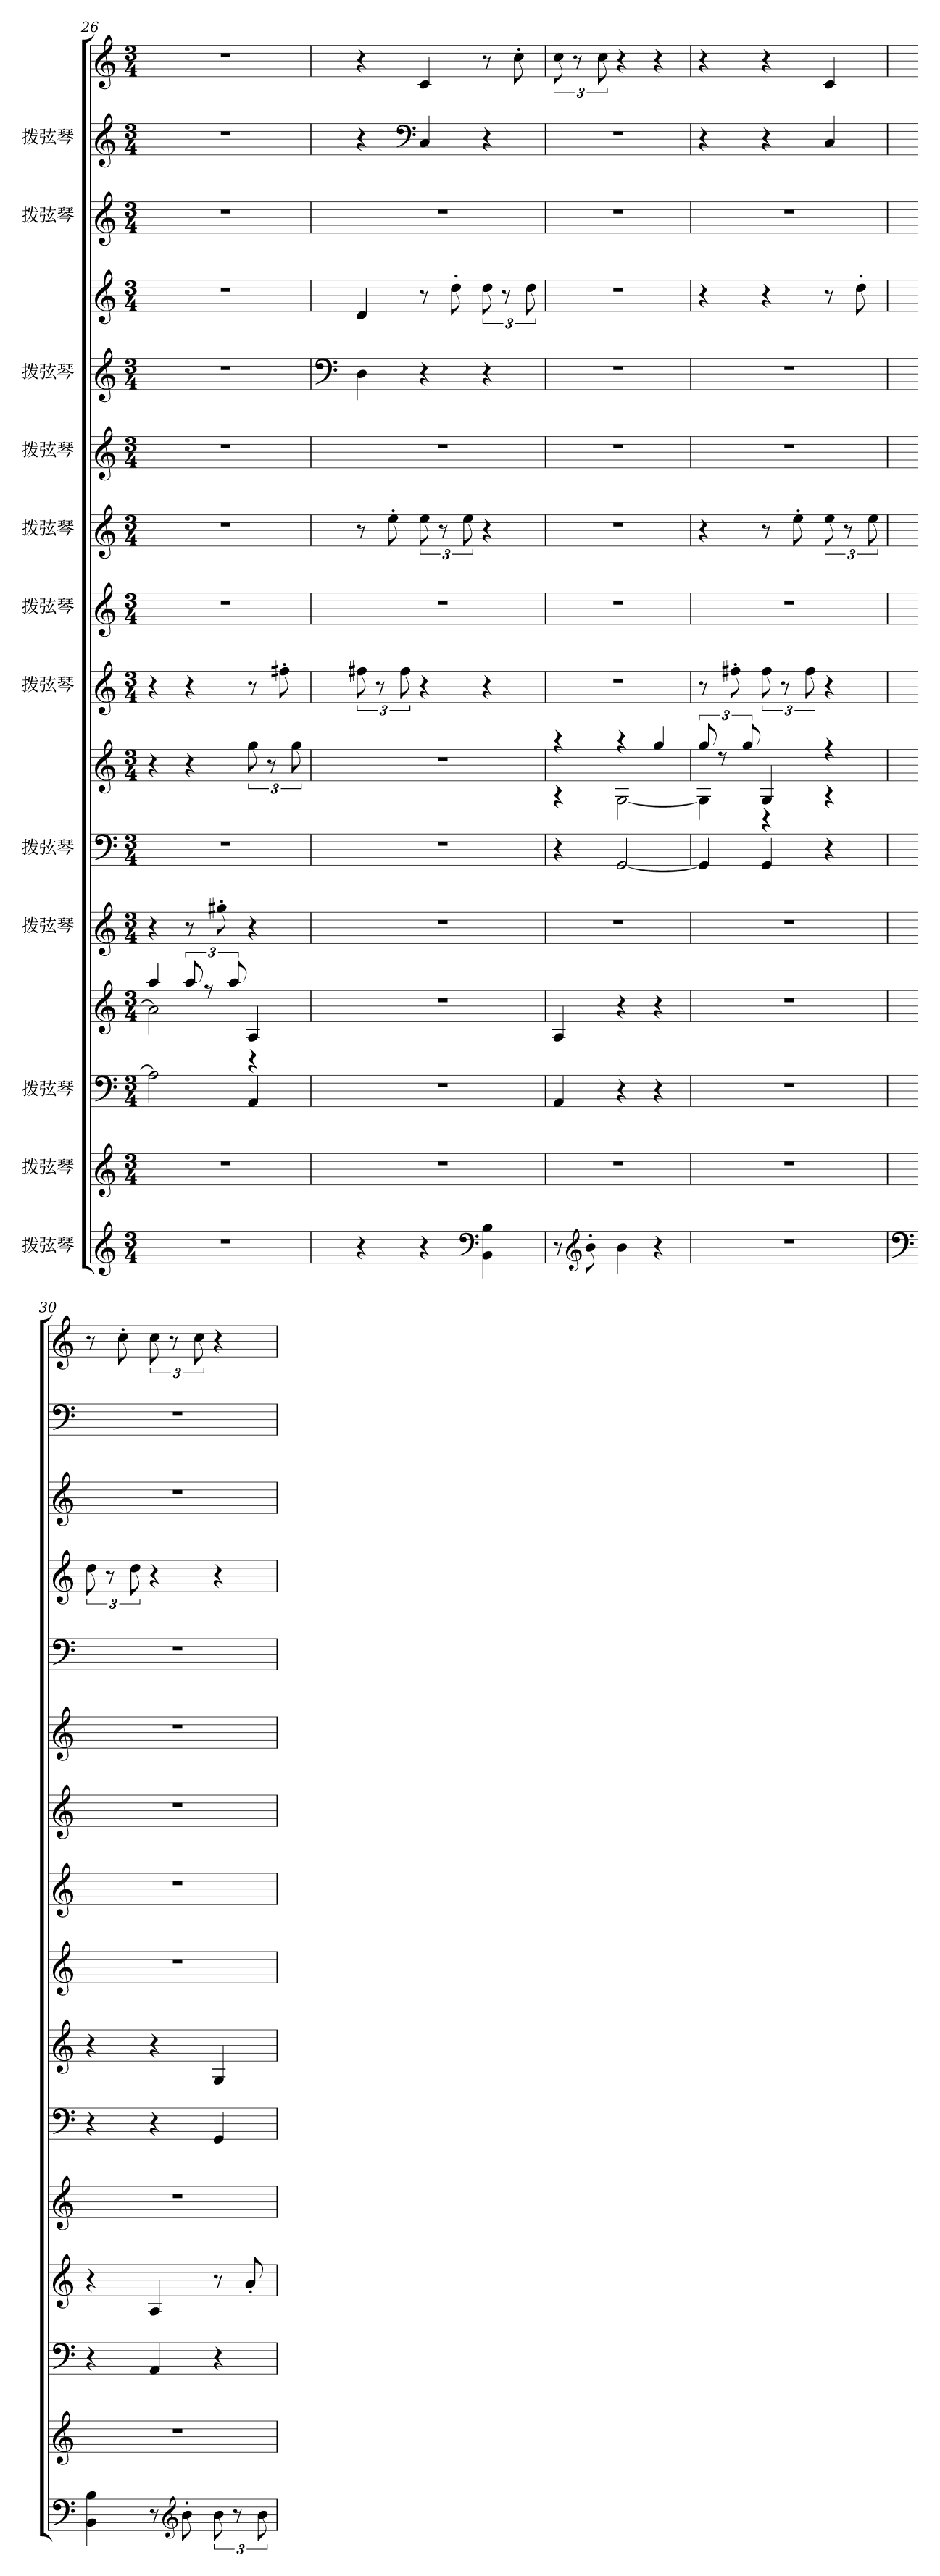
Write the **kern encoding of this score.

**kern	**kern	**kern	**kern	**kern	**kern	**kern	**kern	**kern	**kern	**kern	**kern	**kern	**kern	**kern	**kern
*part12	*part11	*part10	*part10	*part9	*part8	*part8	*part7	*part6	*part5	*part4	*part3	*part3	*part2	*part1	*part1
*staff16	*staff15	*staff14	*staff13	*staff12	*staff11	*staff10	*staff9	*staff8	*staff7	*staff6	*staff5	*staff4	*staff3	*staff2	*staff1
*I"拨弦琴	*I"拨弦琴	*I"拨弦琴	*	*I"拨弦琴	*I"拨弦琴	*	*I"拨弦琴	*I"拨弦琴	*I"拨弦琴	*I"拨弦琴	*I"拨弦琴	*	*I"拨弦琴	*I"拨弦琴	*
*clefG2	*clefG2	*clefF4	*clefG2	*clefG2	*clefF4	*clefG2	*clefG2	*clefG2	*clefG2	*clefG2	*clefG2	*clefG2	*clefG2	*clefG2	*clefG2
*k[]	*k[]	*k[]	*k[]	*k[]	*k[]	*k[]	*k[]	*k[]	*k[]	*k[]	*k[]	*k[]	*k[]	*k[]	*k[]
*M3/4	*M3/4	*M3/4	*M3/4	*M3/4	*M3/4	*M3/4	*M3/4	*M3/4	*M3/4	*M3/4	*M3/4	*M3/4	*M3/4	*M3/4	*M3/4
=26	=26	=26	=26	=26	=26	=26	=26	=26	=26	=26	=26	=26	=26	=26	=26
*	*	*	*^	*	*	*	*	*	*	*	*	*	*	*	*
2.r	2.r	2A\]	4aa/	2a\]	4r	2.r	4r	4r	2.r	2.r	2.r	2.r	2.r	2.r	2.r	2.r
.	.	.	12aa/	.	8r	.	4r	4r	.	.	.	.	.	.	.	.
.	.	.	12r	.	.	.	.	.	.	.	.	.	.	.	.	.
.	.	.	.	.	8gg#X'\	.	.	.	.	.	.	.	.	.	.	.
.	.	.	12aa/	.	.	.	.	.	.	.	.	.	.	.	.	.
.	.	4AA/	4A/	4r	4r	.	12gg\	8r	.	.	.	.	.	.	.	.
.	.	.	.	.	.	.	12r	.	.	.	.	.	.	.	.	.
.	.	.	.	.	.	.	.	8ff#X'\	.	.	.	.	.	.	.	.
.	.	.	.	.	.	.	12gg\	.	.	.	.	.	.	.	.	.
*	*	*	*v	*v	*	*	*	*	*	*	*	*	*	*	*	*
=27	=27	=27	=27	=27	=27	=27	=27	=27	=27	=27	=27	=27	=27	=27	=27
*	*	*	*	*	*	*	*	*	*	*	*clefF4	*	*	*	*
4r	2.r	2.r	2.r	2.r	2.r	2.r	12ff#X\	2.r	8r	2.r	4D\	4d/	2.r	4r	4r
.	.	.	.	.	.	.	12r	.	.	.	.	.	.	.	.
.	.	.	.	.	.	.	.	.	8ee'\	.	.	.	.	.	.
.	.	.	.	.	.	.	12ff#\	.	.	.	.	.	.	.	.
*	*	*	*	*	*	*	*	*	*	*	*	*	*	*clefF4	*
4r	.	.	.	.	.	.	4r	.	12ee\	.	4r	8r	.	4C/	4c/
.	.	.	.	.	.	.	.	.	12r	.	.	.	.	.	.
.	.	.	.	.	.	.	.	.	.	.	.	8dd'\	.	.	.
.	.	.	.	.	.	.	.	.	12ee\	.	.	.	.	.	.
*clefF4	*	*	*	*	*	*	*	*	*	*	*	*	*	*	*
4BB\ 4B\	.	.	.	.	.	.	4r	.	4r	.	4r	12dd\	.	4r	8r
.	.	.	.	.	.	.	.	.	.	.	.	12r	.	.	.
.	.	.	.	.	.	.	.	.	.	.	.	.	.	.	8cc'\
.	.	.	.	.	.	.	.	.	.	.	.	12dd\	.	.	.
!!LO:PB:g=z
=28	=28	=28	=28	=28	=28	=28	=28	=28	=28	=28	=28	=28	=28	=28	=28
*	*	*	*	*	*	*^	*	*	*	*	*	*	*	*	*
8r	2.r	4AA/	4A/	2.r	4r	4r	4r	2.r	2.r	2.r	2.r	2.r	2.r	2.r	2.r	12cc\
.	.	.	.	.	.	.	.	.	.	.	.	.	.	.	.	12r
*clefG2	*	*	*	*	*	*	*	*	*	*	*	*	*	*	*	*
8b'\	.	.	.	.	.	.	.	.	.	.	.	.	.	.	.	.
.	.	.	.	.	.	.	.	.	.	.	.	.	.	.	.	12cc\
4b\	.	4r	4r	.	[2GG/	4r	[2G\	.	.	.	.	.	.	.	.	4r
4r	.	4r	4r	.	.	4gg/	.	.	.	.	.	.	.	.	.	4r
=29	=29	=29	=29	=29	=29	=29	=29	=29	=29	=29	=29	=29	=29	=29	=29	=29
2.r	2.r	2.r	2.r	2.r	4GG/]	12gg/	4G\]	8r	2.r	4r	2.r	2.r	4r	2.r	4r	4r
.	.	.	.	.	.	12r	.	.	.	.	.	.	.	.	.	.
.	.	.	.	.	.	.	.	8ff#X'\	.	.	.	.	.	.	.	.
.	.	.	.	.	.	12gg/	.	.	.	.	.	.	.	.	.	.
.	.	.	.	.	4GG/	4G/	4r	12ff#\	.	8r	.	.	4r	.	4r	4r
.	.	.	.	.	.	.	.	12r	.	.	.	.	.	.	.	.
.	.	.	.	.	.	.	.	.	.	8ee'\	.	.	.	.	.	.
.	.	.	.	.	.	.	.	12ff#\	.	.	.	.	.	.	.	.
.	.	.	.	.	4r	4r	4r	4r	.	12ee\	.	.	8r	.	4C/	4c/
.	.	.	.	.	.	.	.	.	.	12r	.	.	.	.	.	.
.	.	.	.	.	.	.	.	.	.	.	.	.	8dd'\	.	.	.
.	.	.	.	.	.	.	.	.	.	12ee\	.	.	.	.	.	.
*	*	*	*	*	*	*v	*v	*	*	*	*	*	*	*	*	*
=30	=30	=30	=30	=30	=30	=30	=30	=30	=30	=30	=30	=30	=30	=30	=30
*clefF4	*	*	*	*	*	*	*	*	*	*	*	*	*	*	*
4BB\ 4B\	2.r	4r	4r	2.r	4r	4r	2.r	2.r	2.r	2.r	2.r	12dd\	2.r	2.r	8r
.	.	.	.	.	.	.	.	.	.	.	.	12r	.	.	.
.	.	.	.	.	.	.	.	.	.	.	.	.	.	.	8cc'\
.	.	.	.	.	.	.	.	.	.	.	.	12dd\	.	.	.
8r	.	4AA/	4A/	.	4r	4r	.	.	.	.	.	4r	.	.	12cc\
.	.	.	.	.	.	.	.	.	.	.	.	.	.	.	12r
*clefG2	*	*	*	*	*	*	*	*	*	*	*	*	*	*	*
8b'\	.	.	.	.	.	.	.	.	.	.	.	.	.	.	.
.	.	.	.	.	.	.	.	.	.	.	.	.	.	.	12cc\
12b\	.	4r	8r	.	4GG/	4G/	.	.	.	.	.	4r	.	.	4r
12r	.	.	.	.	.	.	.	.	.	.	.	.	.	.	.
.	.	.	8a'/	.	.	.	.	.	.	.	.	.	.	.	.
12b\	.	.	.	.	.	.	.	.	.	.	.	.	.	.	.
=	=	=	=	=	=	=	=	=	=	=	=	=	=	=	=
*-	*-	*-	*-	*-	*-	*-	*-	*-	*-	*-	*-	*-	*-	*-	*-
